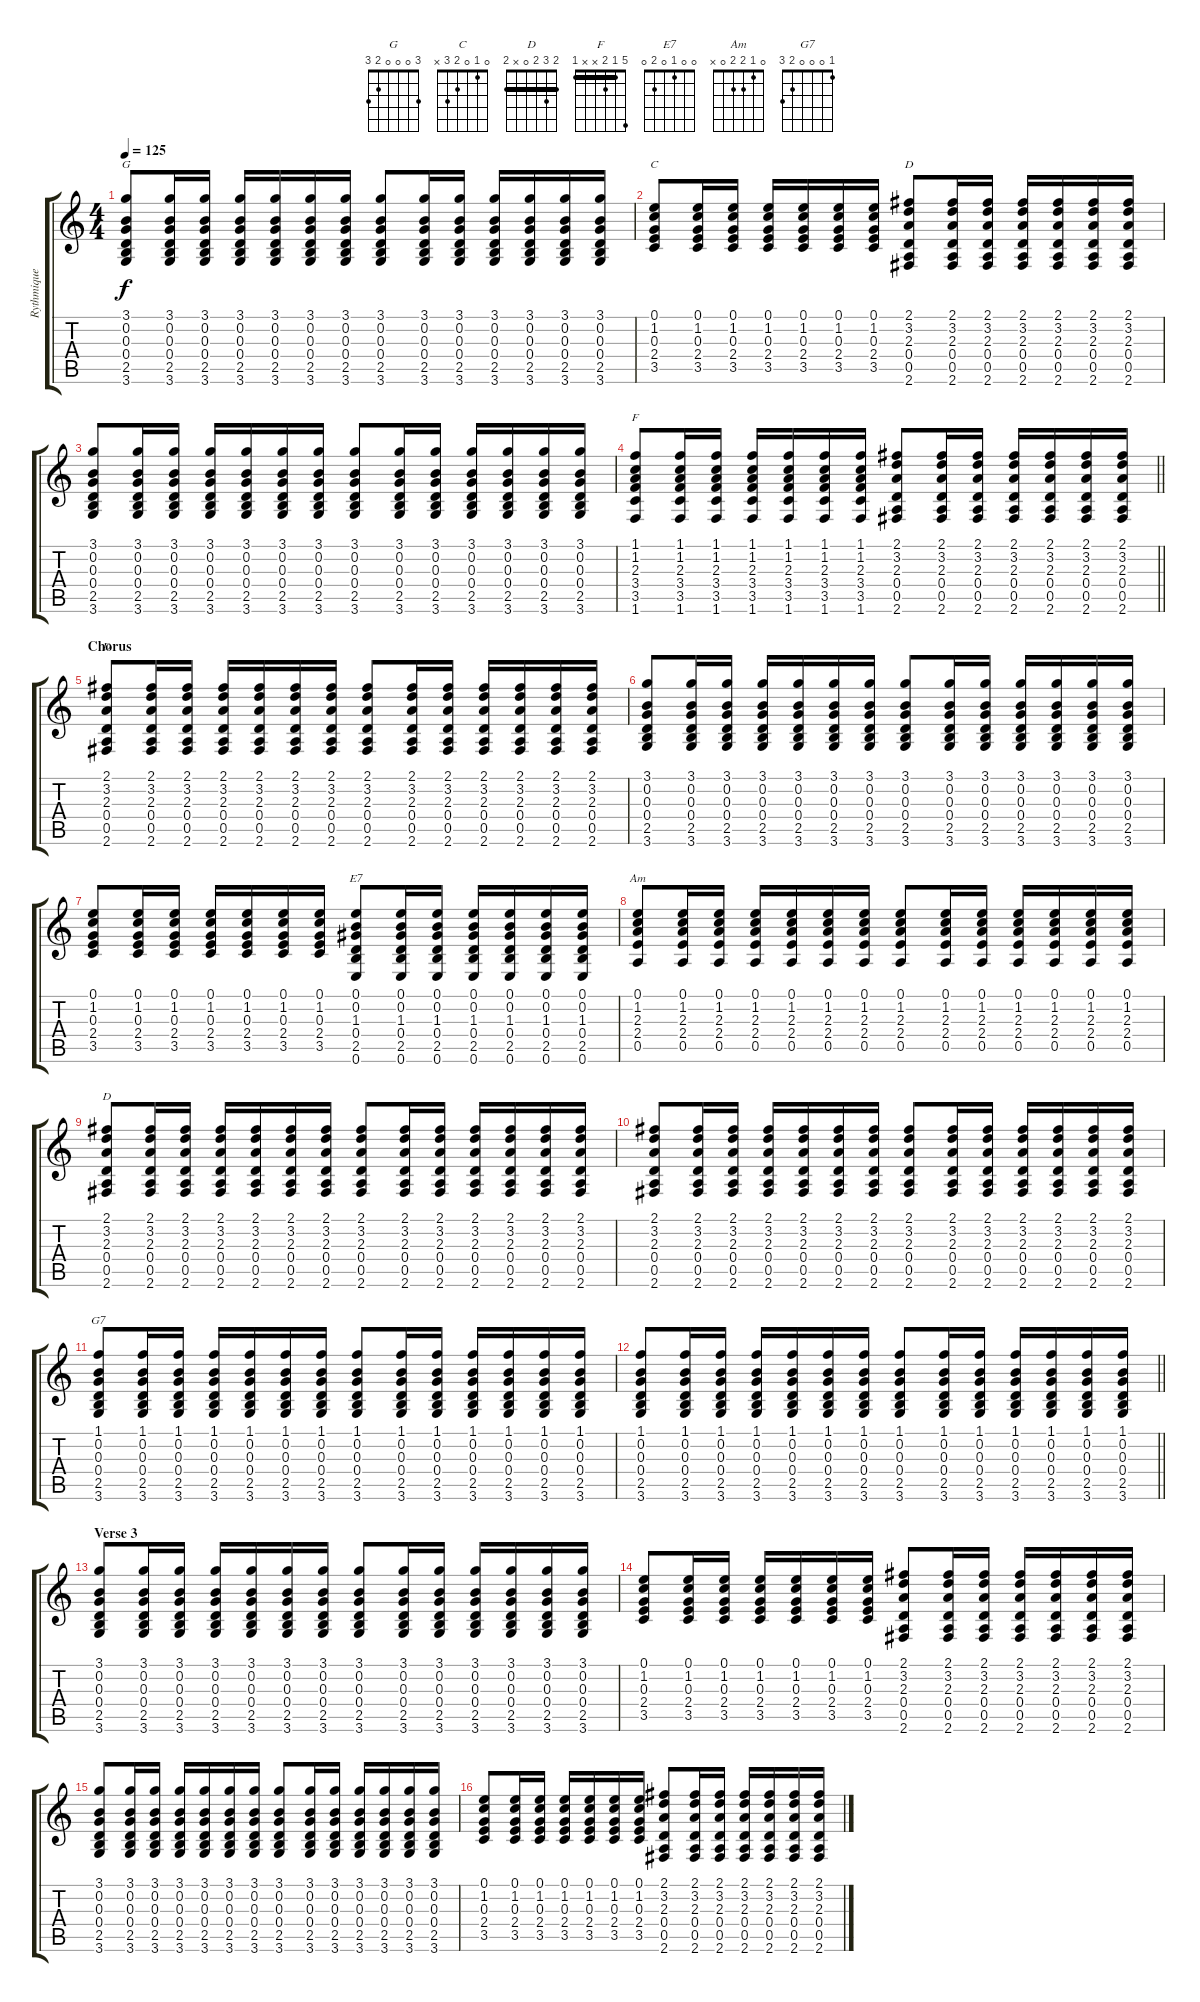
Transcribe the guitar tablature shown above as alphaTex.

\track ("Rythmique" "Rythmique") {instrument acousticguitarsteel}
\staff {score tabs}
\tuning (E4 B3 G3 D3 A2 E2) {hide}
\chord ("G" 3 0 0 0 2 3)
\chord ("C" 0 1 0 2 3 x)
\chord ("D" 2 3 2 0 0 2) {barre 2}
\chord ("F" 5 1 2 x x 1) {barre 1}
\chord ("D" 2 3 2 0 x x) {barre 2}
\chord ("E7" 0 0 1 0 2 0)
\chord ("Am" 0 1 2 2 0 x)
\chord ("D" 2 3 2 0 x 2) {barre 2}
\chord ("G7" 1 0 0 0 2 3)
\ts (4 4)
\tempo 125
\clef g2
\ks c
(3.1 0.2 0.3 0.4 2.5 3.6).8{ch "G" dy f} (3.1 0.2 0.3 0.4 2.5 3.6).16 (3.1 0.2 0.3 0.4 2.5 3.6).16 (3.1 0.2 0.3 0.4 2.5 3.6).16 (3.1 0.2 0.3 0.4 2.5 3.6).16 (3.1 0.2 0.3 0.4 2.5 3.6).16 (3.1 0.2 0.3 0.4 2.5 3.6).16 (3.1 0.2 0.3 0.4 2.5 3.6).8 (3.1 0.2 0.3 0.4 2.5 3.6).16 (3.1 0.2 0.3 0.4 2.5 3.6).16 (3.1 0.2 0.3 0.4 2.5 3.6).16 (3.1 0.2 0.3 0.4 2.5 3.6).16 (3.1 0.2 0.3 0.4 2.5 3.6).16 (3.1 0.2 0.3 0.4 2.5 3.6).16 |
(0.1 1.2 0.3 2.4 3.5).8{ch "C"} (0.1 1.2 0.3 2.4 3.5).16 (0.1 1.2 0.3 2.4 3.5).16 (0.1 1.2 0.3 2.4 3.5).16 (0.1 1.2 0.3 2.4 3.5).16 (0.1 1.2 0.3 2.4 3.5).16 (0.1 1.2 0.3 2.4 3.5).16 (2.1 3.2 2.3 0.4 0.5 2.6).8{ch "D"} (2.1 3.2 2.3 0.4 0.5 2.6).16 (2.1 3.2 2.3 0.4 0.5 2.6).16 (2.1 3.2 2.3 0.4 0.5 2.6).16 (2.1 3.2 2.3 0.4 0.5 2.6).16 (2.1 3.2 2.3 0.4 0.5 2.6).16 (2.1 3.2 2.3 0.4 0.5 2.6).16 |
(3.1 0.2 0.3 0.4 2.5 3.6).8 (3.1 0.2 0.3 0.4 2.5 3.6).16 (3.1 0.2 0.3 0.4 2.5 3.6).16 (3.1 0.2 0.3 0.4 2.5 3.6).16 (3.1 0.2 0.3 0.4 2.5 3.6).16 (3.1 0.2 0.3 0.4 2.5 3.6).16 (3.1 0.2 0.3 0.4 2.5 3.6).16 (3.1 0.2 0.3 0.4 2.5 3.6).8 (3.1 0.2 0.3 0.4 2.5 3.6).16 (3.1 0.2 0.3 0.4 2.5 3.6).16 (3.1 0.2 0.3 0.4 2.5 3.6).16 (3.1 0.2 0.3 0.4 2.5 3.6).16 (3.1 0.2 0.3 0.4 2.5 3.6).16 (3.1 0.2 0.3 0.4 2.5 3.6).16 |
\barLineRight lightlight
(1.1 1.2 2.3 3.4 3.5 1.6).8{ch "F"} (1.1 1.2 2.3 3.4 3.5 1.6).16 (1.1 1.2 2.3 3.4 3.5 1.6).16 (1.1 1.2 2.3 3.4 3.5 1.6).16 (1.1 1.2 2.3 3.4 3.5 1.6).16 (1.1 1.2 2.3 3.4 3.5 1.6).16 (1.1 1.2 2.3 3.4 3.5 1.6).16 (2.1 3.2 2.3 0.4 0.5 2.6).8 (2.1 3.2 2.3 0.4 0.5 2.6).16 (2.1 3.2 2.3 0.4 0.5 2.6).16 (2.1 3.2 2.3 0.4 0.5 2.6).16 (2.1 3.2 2.3 0.4 0.5 2.6).16 (2.1 3.2 2.3 0.4 0.5 2.6).16 (2.1 3.2 2.3 0.4 0.5 2.6).16 |
\section ("" "Chorus")
(2.1 3.2 2.3 0.4 0.5 2.6).8{ch "D"} (2.1 3.2 2.3 0.4 0.5 2.6).16 (2.1 3.2 2.3 0.4 0.5 2.6).16 (2.1 3.2 2.3 0.4 0.5 2.6).16 (2.1 3.2 2.3 0.4 0.5 2.6).16 (2.1 3.2 2.3 0.4 0.5 2.6).16 (2.1 3.2 2.3 0.4 0.5 2.6).16 (2.1 3.2 2.3 0.4 0.5 2.6).8 (2.1 3.2 2.3 0.4 0.5 2.6).16 (2.1 3.2 2.3 0.4 0.5 2.6).16 (2.1 3.2 2.3 0.4 0.5 2.6).16 (2.1 3.2 2.3 0.4 0.5 2.6).16 (2.1 3.2 2.3 0.4 0.5 2.6).16 (2.1 3.2 2.3 0.4 0.5 2.6).16 |
(3.1 0.2 0.3 0.4 2.5 3.6).8 (3.1 0.2 0.3 0.4 2.5 3.6).16 (3.1 0.2 0.3 0.4 2.5 3.6).16 (3.1 0.2 0.3 0.4 2.5 3.6).16 (3.1 0.2 0.3 0.4 2.5 3.6).16 (3.1 0.2 0.3 0.4 2.5 3.6).16 (3.1 0.2 0.3 0.4 2.5 3.6).16 (3.1 0.2 0.3 0.4 2.5 3.6).8 (3.1 0.2 0.3 0.4 2.5 3.6).16 (3.1 0.2 0.3 0.4 2.5 3.6).16 (3.1 0.2 0.3 0.4 2.5 3.6).16 (3.1 0.2 0.3 0.4 2.5 3.6).16 (3.1 0.2 0.3 0.4 2.5 3.6).16 (3.1 0.2 0.3 0.4 2.5 3.6).16 |
(0.1 1.2 0.3 2.4 3.5).8 (0.1 1.2 0.3 2.4 3.5).16 (0.1 1.2 0.3 2.4 3.5).16 (0.1 1.2 0.3 2.4 3.5).16 (0.1 1.2 0.3 2.4 3.5).16 (0.1 1.2 0.3 2.4 3.5).16 (0.1 1.2 0.3 2.4 3.5).16 (0.1 0.2 1.3 0.4 2.5 0.6).8{ch "E7"} (0.1 0.2 1.3 0.4 2.5 0.6).16 (0.1 0.2 1.3 0.4 2.5 0.6).16 (0.1 0.2 1.3 0.4 2.5 0.6).16 (0.1 0.2 1.3 0.4 2.5 0.6).16 (0.1 0.2 1.3 0.4 2.5 0.6).16 (0.1 0.2 1.3 0.4 2.5 0.6).16 |
(0.1 1.2 2.3 2.4 0.5).8{ch "Am"} (0.1 1.2 2.3 2.4 0.5).16 (0.1 1.2 2.3 2.4 0.5).16 (0.1 1.2 2.3 2.4 0.5).16 (0.1 1.2 2.3 2.4 0.5).16 (0.1 1.2 2.3 2.4 0.5).16 (0.1 1.2 2.3 2.4 0.5).16 (0.1 1.2 2.3 2.4 0.5).8 (0.1 1.2 2.3 2.4 0.5).16 (0.1 1.2 2.3 2.4 0.5).16 (0.1 1.2 2.3 2.4 0.5).16 (0.1 1.2 2.3 2.4 0.5).16 (0.1 1.2 2.3 2.4 0.5).16 (0.1 1.2 2.3 2.4 0.5).16 |
(2.1 3.2 2.3 0.4 0.5 2.6).8{ch "D"} (2.1 3.2 2.3 0.4 0.5 2.6).16 (2.1 3.2 2.3 0.4 0.5 2.6).16 (2.1 3.2 2.3 0.4 0.5 2.6).16 (2.1 3.2 2.3 0.4 0.5 2.6).16 (2.1 3.2 2.3 0.4 0.5 2.6).16 (2.1 3.2 2.3 0.4 0.5 2.6).16 (2.1 3.2 2.3 0.4 0.5 2.6).8 (2.1 3.2 2.3 0.4 0.5 2.6).16 (2.1 3.2 2.3 0.4 0.5 2.6).16 (2.1 3.2 2.3 0.4 0.5 2.6).16 (2.1 3.2 2.3 0.4 0.5 2.6).16 (2.1 3.2 2.3 0.4 0.5 2.6).16 (2.1 3.2 2.3 0.4 0.5 2.6).16 |
(2.1 3.2 2.3 0.4 0.5 2.6).8 (2.1 3.2 2.3 0.4 0.5 2.6).16 (2.1 3.2 2.3 0.4 0.5 2.6).16 (2.1 3.2 2.3 0.4 0.5 2.6).16 (2.1 3.2 2.3 0.4 0.5 2.6).16 (2.1 3.2 2.3 0.4 0.5 2.6).16 (2.1 3.2 2.3 0.4 0.5 2.6).16 (2.1 3.2 2.3 0.4 0.5 2.6).8 (2.1 3.2 2.3 0.4 0.5 2.6).16 (2.1 3.2 2.3 0.4 0.5 2.6).16 (2.1 3.2 2.3 0.4 0.5 2.6).16 (2.1 3.2 2.3 0.4 0.5 2.6).16 (2.1 3.2 2.3 0.4 0.5 2.6).16 (2.1 3.2 2.3 0.4 0.5 2.6).16 |
(1.1 0.2 0.3 0.4 2.5 3.6).8{ch "G7"} (1.1 0.2 0.3 0.4 2.5 3.6).16 (1.1 0.2 0.3 0.4 2.5 3.6).16 (1.1 0.2 0.3 0.4 2.5 3.6).16 (1.1 0.2 0.3 0.4 2.5 3.6).16 (1.1 0.2 0.3 0.4 2.5 3.6).16 (1.1 0.2 0.3 0.4 2.5 3.6).16 (1.1 0.2 0.3 0.4 2.5 3.6).8 (1.1 0.2 0.3 0.4 2.5 3.6).16 (1.1 0.2 0.3 0.4 2.5 3.6).16 (1.1 0.2 0.3 0.4 2.5 3.6).16 (1.1 0.2 0.3 0.4 2.5 3.6).16 (1.1 0.2 0.3 0.4 2.5 3.6).16 (1.1 0.2 0.3 0.4 2.5 3.6).16 |
\barLineRight lightlight
(1.1 0.2 0.3 0.4 2.5 3.6).8 (1.1 0.2 0.3 0.4 2.5 3.6).16 (1.1 0.2 0.3 0.4 2.5 3.6).16 (1.1 0.2 0.3 0.4 2.5 3.6).16 (1.1 0.2 0.3 0.4 2.5 3.6).16 (1.1 0.2 0.3 0.4 2.5 3.6).16 (1.1 0.2 0.3 0.4 2.5 3.6).16 (1.1 0.2 0.3 0.4 2.5 3.6).8 (1.1 0.2 0.3 0.4 2.5 3.6).16 (1.1 0.2 0.3 0.4 2.5 3.6).16 (1.1 0.2 0.3 0.4 2.5 3.6).16 (1.1 0.2 0.3 0.4 2.5 3.6).16 (1.1 0.2 0.3 0.4 2.5 3.6).16 (1.1 0.2 0.3 0.4 2.5 3.6).16 |
\section ("" "Verse 3")
(3.1 0.2 0.3 0.4 2.5 3.6).8 (3.1 0.2 0.3 0.4 2.5 3.6).16 (3.1 0.2 0.3 0.4 2.5 3.6).16 (3.1 0.2 0.3 0.4 2.5 3.6).16 (3.1 0.2 0.3 0.4 2.5 3.6).16 (3.1 0.2 0.3 0.4 2.5 3.6).16 (3.1 0.2 0.3 0.4 2.5 3.6).16 (3.1 0.2 0.3 0.4 2.5 3.6).8 (3.1 0.2 0.3 0.4 2.5 3.6).16 (3.1 0.2 0.3 0.4 2.5 3.6).16 (3.1 0.2 0.3 0.4 2.5 3.6).16 (3.1 0.2 0.3 0.4 2.5 3.6).16 (3.1 0.2 0.3 0.4 2.5 3.6).16 (3.1 0.2 0.3 0.4 2.5 3.6).16 |
(0.1 1.2 0.3 2.4 3.5).8 (0.1 1.2 0.3 2.4 3.5).16 (0.1 1.2 0.3 2.4 3.5).16 (0.1 1.2 0.3 2.4 3.5).16 (0.1 1.2 0.3 2.4 3.5).16 (0.1 1.2 0.3 2.4 3.5).16 (0.1 1.2 0.3 2.4 3.5).16 (2.1 3.2 2.3 0.4 0.5 2.6).8 (2.1 3.2 2.3 0.4 0.5 2.6).16 (2.1 3.2 2.3 0.4 0.5 2.6).16 (2.1 3.2 2.3 0.4 0.5 2.6).16 (2.1 3.2 2.3 0.4 0.5 2.6).16 (2.1 3.2 2.3 0.4 0.5 2.6).16 (2.1 3.2 2.3 0.4 0.5 2.6).16 |
(3.1 0.2 0.3 0.4 2.5 3.6).8 (3.1 0.2 0.3 0.4 2.5 3.6).16 (3.1 0.2 0.3 0.4 2.5 3.6).16 (3.1 0.2 0.3 0.4 2.5 3.6).16 (3.1 0.2 0.3 0.4 2.5 3.6).16 (3.1 0.2 0.3 0.4 2.5 3.6).16 (3.1 0.2 0.3 0.4 2.5 3.6).16 (3.1 0.2 0.3 0.4 2.5 3.6).8 (3.1 0.2 0.3 0.4 2.5 3.6).16 (3.1 0.2 0.3 0.4 2.5 3.6).16 (3.1 0.2 0.3 0.4 2.5 3.6).16 (3.1 0.2 0.3 0.4 2.5 3.6).16 (3.1 0.2 0.3 0.4 2.5 3.6).16 (3.1 0.2 0.3 0.4 2.5 3.6).16 |
(0.1 1.2 0.3 2.4 3.5).8 (0.1 1.2 0.3 2.4 3.5).16 (0.1 1.2 0.3 2.4 3.5).16 (0.1 1.2 0.3 2.4 3.5).16 (0.1 1.2 0.3 2.4 3.5).16 (0.1 1.2 0.3 2.4 3.5).16 (0.1 1.2 0.3 2.4 3.5).16 (2.1 3.2 2.3 0.4 0.5 2.6).8 (2.1 3.2 2.3 0.4 0.5 2.6).16 (2.1 3.2 2.3 0.4 0.5 2.6).16 (2.1 3.2 2.3 0.4 0.5 2.6).16 (2.1 3.2 2.3 0.4 0.5 2.6).16 (2.1 3.2 2.3 0.4 0.5 2.6).16 (2.1 3.2 2.3 0.4 0.5 2.6).16
